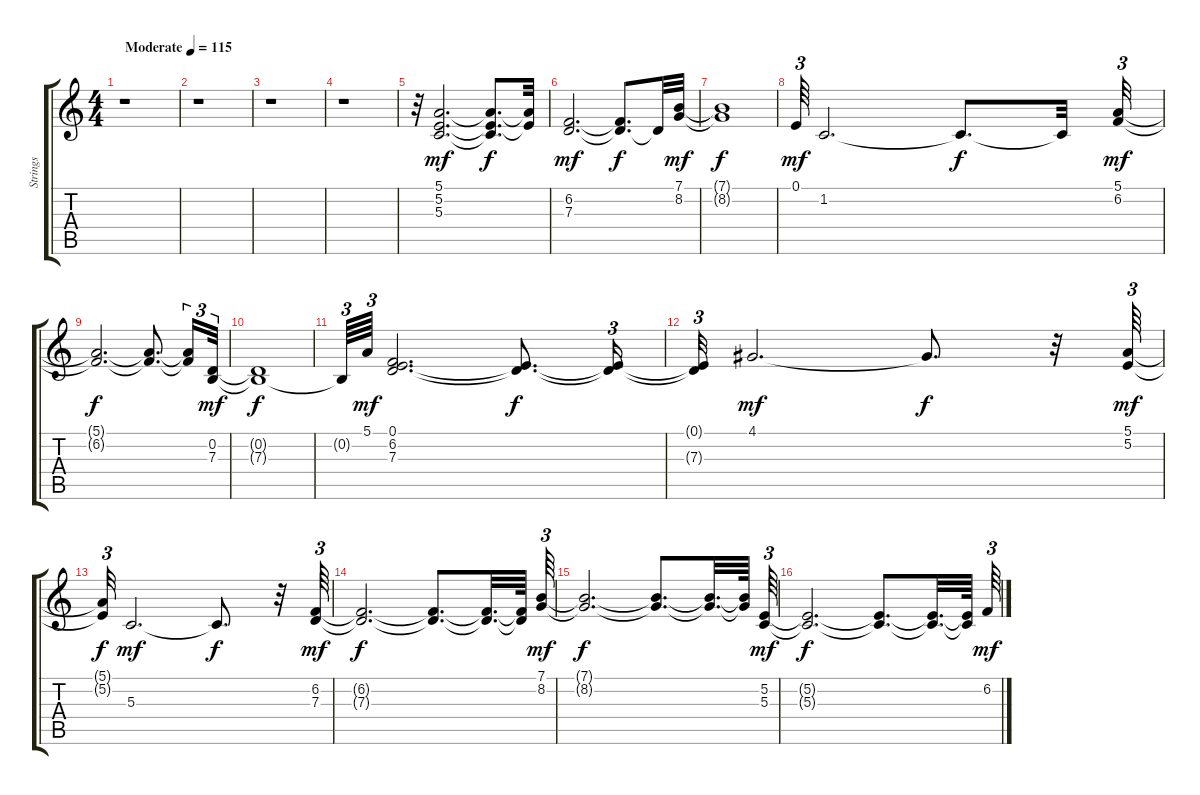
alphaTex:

\track ("Strings " "Strings ") {instrument stringensemble1}
\staff {score tabs}
\tuning (E4 B3 G3 D3 A2 E2) {hide}
\ts (4 4)
\tempo (115 "Moderate")
\clef g2
\ks c
r.1{dy mf instrument stringensemble1} |
r.1 |
r.1 |
r.1 |
r.32 (5.1 5.2 5.3).2{d} (5.1{t} 5.2{t} 5.3{t}).8{d dy f} (5.1{t} 5.2{t}).32 |
(6.2 7.3).2{d dy mf} (6.2{t} 7.3{t}).8{d dy f} 7.3{t}.32 (7.1 8.2).32{dy mf} |
(7.1{t} 8.2{t}).1{dy f} |
0.1.64{tu (3 2) dy mf} 1.2.2{d} 1.2{t}.8{d dy f} 1.2{t}.32 (5.1 6.2).32{tu (3 2) dy mf} |
(5.1{t} 6.2{t}).2{d dy f} (5.1{t} 6.2{t}).8{d} (5.1{t} 6.2{t}).16{tu (3 2)} (0.2 7.3).32{tu (3 2) dy mf} |
(0.2{t} 7.3{t}).1{dy f} |
0.2{t}.64{tu (3 2)} 5.1.64{tu (3 2) dy mf} (0.1 6.2 7.3).2{d} (0.1{t} 7.3{t}).8{d dy f} (0.1{t} 7.3{t}).16{tu (3 2)} |
(0.1{t} 7.3{t}).32{tu (3 2)} 4.1.2{d dy mf} 4.1{t}.8{d dy f} r.32 (5.1 5.2).64{tu (3 2) dy mf} |
(5.1{t} 5.2{t}).32{tu (3 2) dy f} 5.3.2{d dy mf} 5.3{t}.8{d dy f} r.32 (6.2 7.3).64{tu (3 2) dy mf} |
(6.2{t} 7.3{t}).2{d dy f} (6.2{t} 7.3{t}).8{d} (6.2{t} 7.3{t}).32{d} (6.2{t} 7.3{t}).64 (7.1 8.2).64{tu (3 2) dy mf} |
(7.1{t} 8.2{t}).2{d dy f} (7.1{t} 8.2{t}).8{d} (7.1{t} 8.2{t}).32{d} (7.1{t} 8.2{t}).64 (5.2 5.3).64{tu (3 2) dy mf} |
(5.2{t} 5.3{t}).2{d dy f} (5.2{t} 5.3{t}).8{d} (5.2{t} 5.3{t}).32{d} (5.2{t} 5.3{t}).64 6.2.64{tu (3 2) dy mf}
